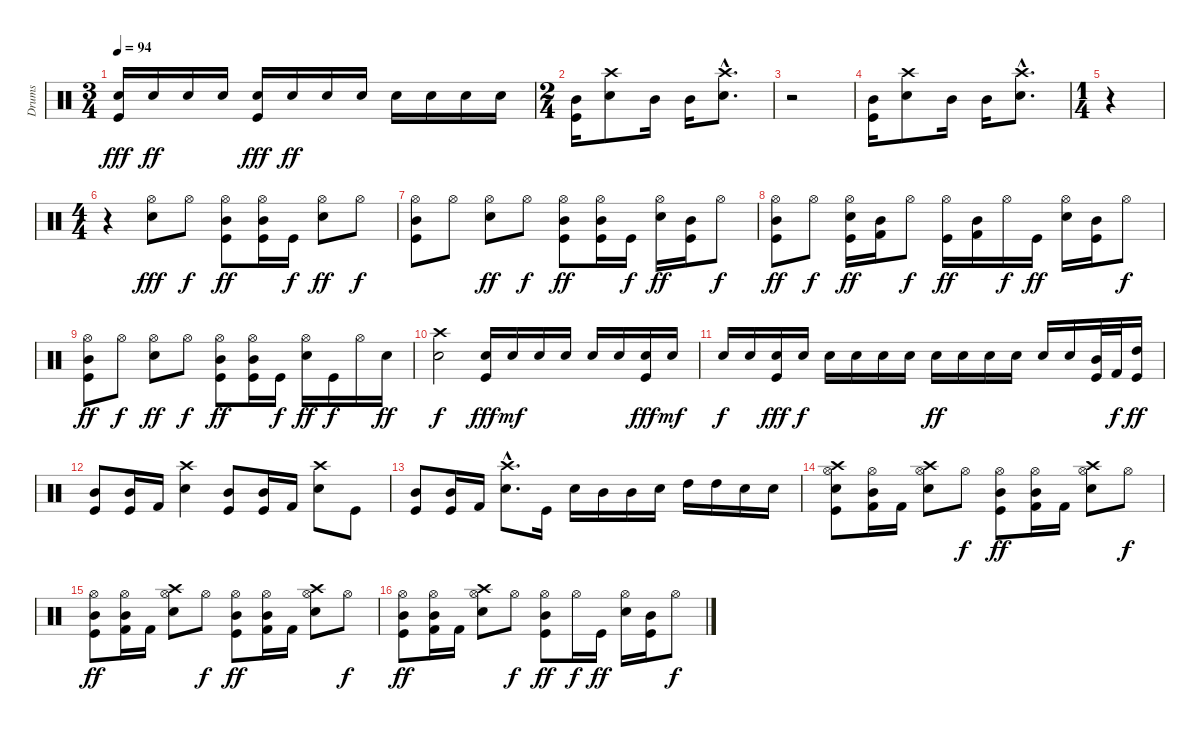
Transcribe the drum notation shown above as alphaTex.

\track ("Drums" "Drums") {instrument percussion}
\staff {score}
\articulation defaults
\ts (3 4)
\tempo 94
\clef neutral
\ks c
("Snare (hit) 2" "Kick (hit)").16{dy fff} "Snare (hit) 2".16{dy ff} "Snare (hit) 2".16 "Snare (hit) 2".16 ("Snare (hit) 2" "Kick (hit)").16{dy fff} "Snare (hit) 2".16{dy ff} "Snare (hit) 2".16 "Snare (hit) 2".16 "Snare (hit) 2".16 "Snare (hit) 2".16 "Snare (hit) 2".16 "Snare (hit) 2".16 |
\ts (2 4)
("Mid Tom (hit)" "Kick (hit)").16 ("Crash high (hit)" "Snare (hit) 2").8 "Mid Tom (hit)".16 "Mid Tom (hit)".16 ("Crash high (hit)"{hac} "Snare (hit) 2"{hac}).8{d} |
r.2 |
("Mid Tom (hit)" "Kick (hit)").16 ("Crash high (hit)" "Snare (hit) 2").8 "Mid Tom (hit)".16 "Mid Tom (hit)".16 ("Crash high (hit)"{hac} "Snare (hit) 2"{hac}).8{d} |
\ts (1 4)
r.4 |
\ts (4 4)
r.4 ("Hi-Hat (open)" "Snare (hit) 2").8{dy fff} "Hi-Hat (open)".8{dy f} ("Hi-Hat (open)" "Mid Tom (hit)" "Kick (hit)").8{dy ff} ("Hi-Hat (open)" "Mid Tom (hit)" "Kick (hit)").16 "Kick (hit)".16{dy f} ("Hi-Hat (open)" "Snare (hit) 2").8{dy ff} "Hi-Hat (open)".8{dy f} |
("Hi-Hat (open)" "Mid Tom (hit)" "Kick (hit)").8 "Hi-Hat (open)".8 ("Hi-Hat (open)" "Snare (hit) 2").8{dy ff} "Hi-Hat (open)".8{dy f} ("Hi-Hat (open)" "Mid Tom (hit)" "Kick (hit)").8{dy ff} ("Hi-Hat (open)" "Mid Tom (hit)" "Kick (hit)").16 "Kick (hit)".16{dy f} ("Hi-Hat (open)" "Snare (hit) 2").16{dy ff} ("Mid Tom (hit)" "Kick (hit)").16 "Hi-Hat (open)".8{dy f} |
("Hi-Hat (open)" "Mid Tom (hit)" "Kick (hit)").8{dy ff} "Hi-Hat (open)".8{dy f} ("Hi-Hat (open)" "Snare (hit) 2" "Kick (hit)").16{dy ff} ("Mid Tom (hit)" "Kick (hit) 2").16 "Hi-Hat (open)".8{dy f} ("Hi-Hat (open)" "Kick (hit)").16{dy ff} ("Mid Tom (hit)" "Kick (hit) 2").16 "Hi-Hat (open)".16{dy f} "Kick (hit)".16{dy ff} ("Hi-Hat (open)" "Snare (hit) 2").16 ("Mid Tom (hit)" "Kick (hit)").16 "Hi-Hat (open)".8{dy f} |
("Hi-Hat (open)" "Mid Tom (hit)" "Kick (hit)").8{dy ff} "Hi-Hat (open)".8{dy f} ("Hi-Hat (open)" "Snare (hit) 2").8{dy ff} "Hi-Hat (open)".8{dy f} ("Hi-Hat (open)" "Mid Tom (hit)" "Kick (hit)").8{dy ff} ("Hi-Hat (open)" "Mid Tom (hit)" "Kick (hit)").16 "Kick (hit)".16{dy f} ("Hi-Hat (open)" "Snare (hit) 2").16{dy ff} "Kick (hit)".16{dy f} "Hi-Hat (open)".16 "Snare (hit) 2".16{dy ff} |
("Crash high (hit)" "Snare (hit) 2").2{dy f} ("Snare (hit) 2" "Kick (hit)").16{dy fff} "Snare (hit) 2".16{dy mf} "Snare (hit) 2".16 "Snare (hit) 2".16 "Snare (hit) 2".16 "Snare (hit) 2".16 ("Snare (hit) 2" "Kick (hit)").16{dy fff} "Snare (hit) 2".16{dy mf} |
"Snare (hit) 2".16{dy f} "Snare (hit) 2".16 ("Snare (hit) 2" "Kick (hit)").16{dy fff} "Snare (hit) 2".16{dy f} "Snare (hit) 2".16 "Snare (hit) 2".16 "Snare (hit) 2".16 "Snare (hit) 2".16 "Snare (hit) 2".16{dy ff} "Snare (hit) 2".16 "Snare (hit) 2".16 "Snare (hit) 2".16 "Snare (hit) 2".16 "Snare (hit) 2".16 ("Mid Tom (hit)" "Kick (hit)").32 "Kick (hit) 2".32{dy f} ("High Tom (hit)" "Kick (hit)").16{dy ff} |
("Mid Tom (hit)" "Kick (hit)").8 ("Mid Tom (hit)" "Kick (hit)").16 "Kick (hit) 2".16 ("Crash high (hit)" "Snare (hit) 2").4 ("Mid Tom (hit)" "Kick (hit)").8 ("Mid Tom (hit)" "Kick (hit)").16 "Kick (hit) 2".16 ("Crash high (hit)" "Snare (hit) 2").8 "Kick (hit)".8 |
("Mid Tom (hit)" "Kick (hit)").8 ("Mid Tom (hit)" "Kick (hit)").16 "Kick (hit) 2".16 ("Crash high (hit)"{hac} "Snare (hit) 2"{hac}).8{d} "Kick (hit)".16 "Snare (hit) 2".16 "Mid Tom (hit)".16 "Mid Tom (hit)".16 "Snare (hit) 2".16 "High Tom (hit)".16 "High Tom (hit)".16 "Snare (hit) 2".16 "Snare (hit) 2".16 |
("Hi-Hat (open)" "Crash high (hit)" "Snare (hit) 2" "Kick (hit)").8 ("Hi-Hat (open)" "Mid Tom (hit)" "Kick (hit) 2").16 "Kick (hit) 2".16 ("Hi-Hat (open)" "Crash high (hit)" "Snare (hit) 2").8 "Hi-Hat (open)".8{dy f} ("Hi-Hat (open)" "Mid Tom (hit)" "Kick (hit)").8{dy ff} ("Hi-Hat (open)" "Mid Tom (hit)" "Kick (hit) 2").16 "Kick (hit) 2".16 ("Hi-Hat (open)" "Crash high (hit)" "Snare (hit) 2").8 "Hi-Hat (open)".8{dy f} |
("Hi-Hat (open)" "Mid Tom (hit)" "Kick (hit)").8{dy ff} ("Hi-Hat (open)" "Mid Tom (hit)" "Kick (hit) 2").16 "Kick (hit) 2".16 ("Hi-Hat (open)" "Crash high (hit)" "Snare (hit) 2").8 "Hi-Hat (open)".8{dy f} ("Hi-Hat (open)" "Mid Tom (hit)" "Kick (hit)").8{dy ff} ("Hi-Hat (open)" "Mid Tom (hit)" "Kick (hit) 2").16 "Kick (hit) 2".16 ("Hi-Hat (open)" "Crash high (hit)" "Snare (hit) 2").8 "Hi-Hat (open)".8{dy f} |
("Hi-Hat (open)" "Mid Tom (hit)" "Kick (hit)").8{dy ff} ("Hi-Hat (open)" "Mid Tom (hit)" "Kick (hit) 2").16 "Kick (hit) 2".16 ("Hi-Hat (open)" "Crash high (hit)" "Snare (hit) 2").8 "Hi-Hat (open)".8{dy f} ("Hi-Hat (open)" "Mid Tom (hit)" "Kick (hit)").8{dy ff} "Hi-Hat (open)".16{dy f} "Kick (hit)".16{dy ff} ("Hi-Hat (open)" "Snare (hit) 2").16 ("Mid Tom (hit)" "Kick (hit)").16 "Hi-Hat (open)".8{dy f}
